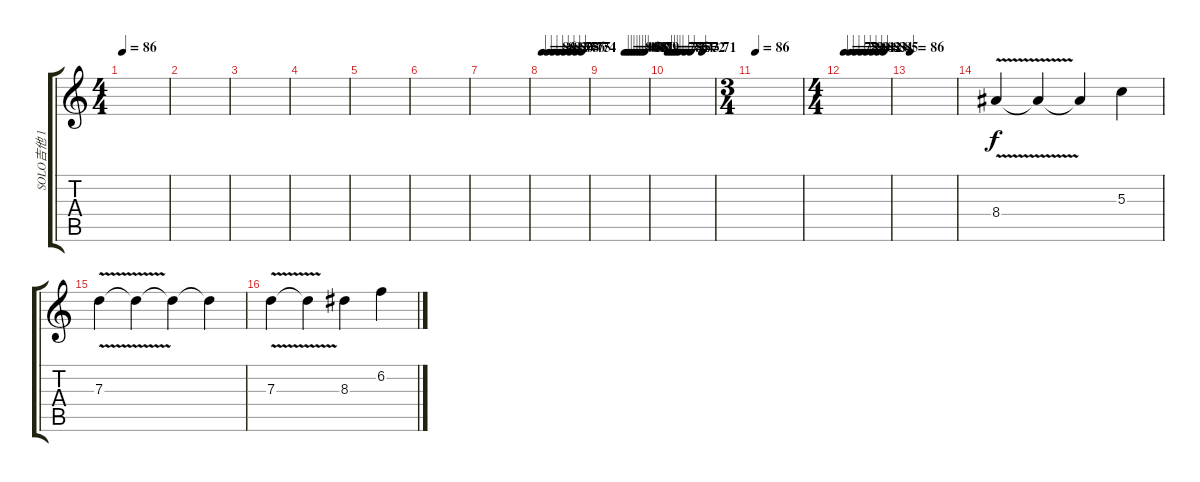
\track ("SOLO吉他 1" "SOLO吉他 1") {instrument distortionguitar}
\staff {score tabs}
\tuning (E4 B3 G3 D3 A2 E2) {hide}
\ts (4 4)
\tempo 86
\tempo 73
\tempo 86
\clef g2
\ks c
|
|
|
|
|
|
|
\tempo 86
\tempo (84 0.125)
\tempo (82 0.25)
\tempo (80 0.375)
\tempo (78 0.5)
\tempo (76 0.625)
\tempo (75 0.75)
\tempo (74 0.875)
|
\tempo (86 0.5)
\tempo (85 0.5625)
\tempo (84 0.625)
\tempo (83 0.6875)
\tempo (82 0.75)
\tempo (81 0.8125)
\tempo (80 0.875)
\tempo (79 0.9375)
|
\tempo 78
\tempo (77 0.0625)
\tempo (76 0.125)
\tempo (75 0.1875)
\tempo (74 0.25)
\tempo (73 0.375)
\tempo (72 0.5)
\tempo (71 0.75)
|
\ts (3 4)
\tempo 86
|
\ts (4 4)
\tempo 78
\tempo (79 0.125)
\tempo (80 0.25)
\tempo (81 0.375)
\tempo (82 0.5)
\tempo (83 0.625)
\tempo (84 0.75)
\tempo (85 0.875)
|
\tempo 86
|
8.4{v}.4 8.4{t}.4 8.4{t}.4 5.3.4 |
7.3{v}.4 7.3{t}.4 7.3{t}.4 7.3{t}.4 |
7.3{v}.4 7.3{t}.4 8.3.4 6.2.4
